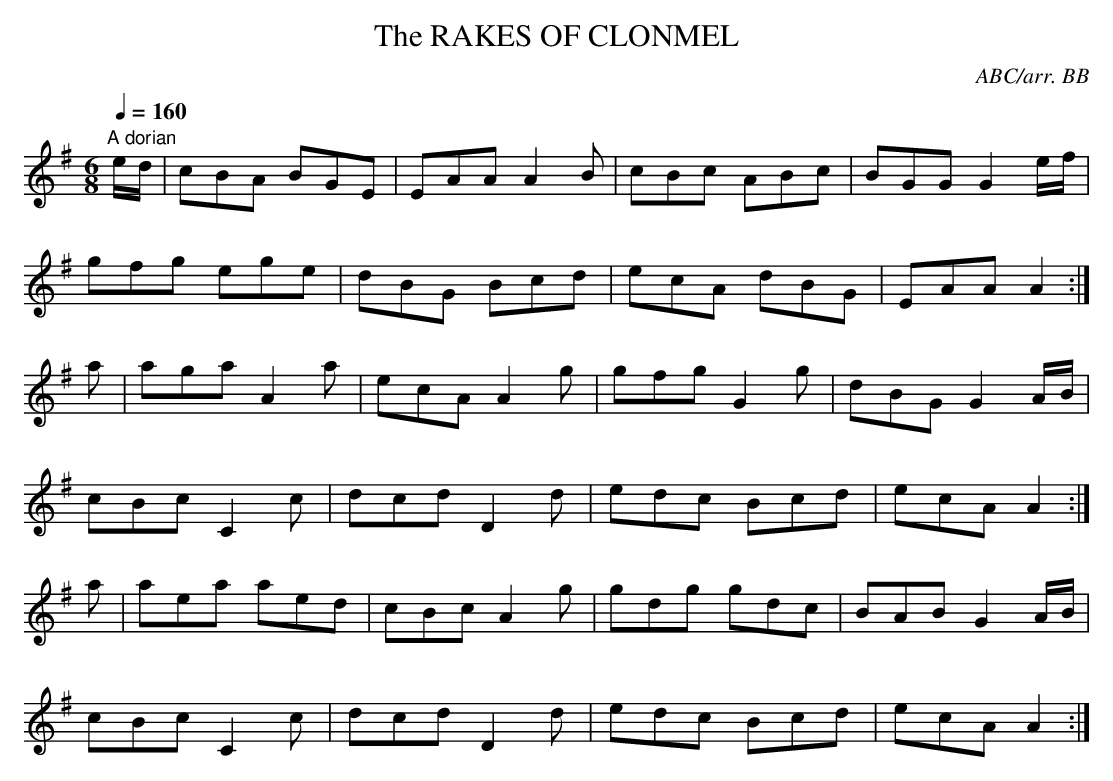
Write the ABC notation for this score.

X:1
T:RAKES OF CLONMEL, The
C:ABC/arr. BB
Y:"moderately quick and well marked"
Q:1/4=160
L:1/8
M:6/8
K:G
"A dorian"
e/d/|cBA BGE|EAA A2B|cBc ABc|BGG G2 e/f/|
gfg ege|dBG Bcd|ecA dBG|EAA A2 :|
a|aga A2a|ecA A2g|gfg G2g|dBG G2 A/B/|
cBc C2c|dcd D2d|edc Bcd|ecA A2 :|
a|aea aed|cBc A2g|gdg gdc|BAB G2 A/B/|
cBc C2c|dcd D2d|edc Bcd|ecA A2 :|
